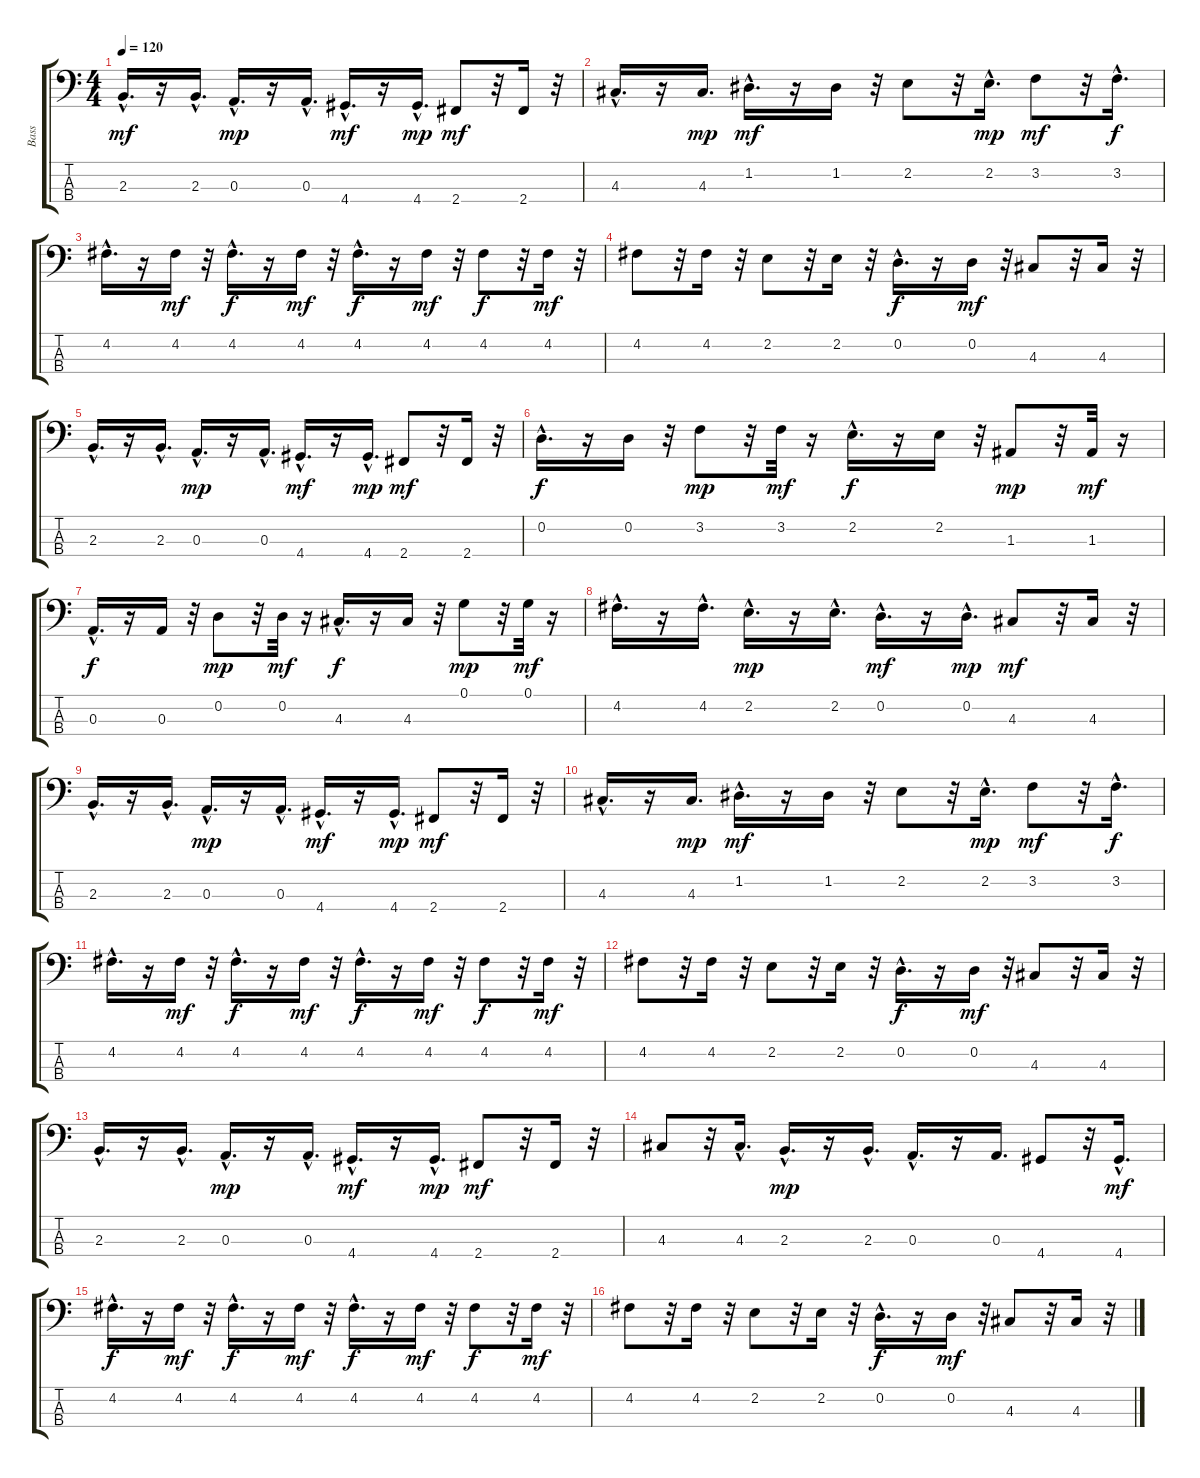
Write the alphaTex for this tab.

\track ("Bass" "Bass") {instrument fretlessbass}
\staff {score tabs}
\tuning (G2 D2 A1 E1) {hide}
\ts (4 4)
\tempo 120
\clef f4
\ks c
2.3{hac}.16{d dy mf} r.16 2.3{hac}.16{d} 0.3{hac}.16{d dy mp} r.16 0.3{hac}.16{d} 4.4{hac}.16{d dy mf} r.16 4.4{hac}.16{d dy mp} 2.4.8{dy mf} r.32 2.4.16 r.32 |
4.3{hac}.16{d} r.16 4.3.16{d dy mp} 1.2{hac}.16{d dy mf} r.16 1.2.16 r.32 2.2.8 r.32 2.2{hac}.16{d dy mp} 3.2.8{dy mf} r.32 3.2{hac}.16{d dy f} |
4.2{hac}.16{d} r.16 4.2.16{dy mf} r.32 4.2{hac}.16{d dy f} r.16 4.2.16{dy mf} r.32 4.2{hac}.16{d dy f} r.16 4.2.16{dy mf} r.32 4.2.8{dy f} r.32 4.2.16{dy mf} r.32 |
4.2.8 r.32 4.2.16 r.32 2.2.8 r.32 2.2.16 r.32 0.2{hac}.16{d dy f} r.16 0.2.16{dy mf} r.32 4.3.8 r.32 4.3.16 r.32 |
2.3{hac}.16{d} r.16 2.3{hac}.16{d} 0.3{hac}.16{d dy mp} r.16 0.3{hac}.16{d} 4.4{hac}.16{d dy mf} r.16 4.4{hac}.16{d dy mp} 2.4.8{dy mf} r.32 2.4.16 r.32 |
0.2{hac}.16{d dy f} r.16 0.2.16 r.32 3.2.8{dy mp} r.32 3.2.32{dy mf} r.16 2.2{hac}.16{d dy f} r.16 2.2.16 r.32 1.3.8{dy mp} r.32 1.3.32{dy mf} r.16 |
0.3{hac}.16{d dy f} r.16 0.3.16 r.32 0.2.8{dy mp} r.32 0.2.32{dy mf} r.16 4.3{hac}.16{d dy f} r.16 4.3.16 r.32 0.1.8{dy mp} r.32 0.1.32{dy mf} r.16 |
4.2{hac}.16{d} r.16 4.2{hac}.16{d} 2.2{hac}.16{d dy mp} r.16 2.2{hac}.16{d} 0.2{hac}.16{d dy mf} r.16 0.2{hac}.16{d dy mp} 4.3.8{dy mf} r.32 4.3.16 r.32 |
2.3{hac}.16{d} r.16 2.3{hac}.16{d} 0.3{hac}.16{d dy mp} r.16 0.3{hac}.16{d} 4.4{hac}.16{d dy mf} r.16 4.4{hac}.16{d dy mp} 2.4.8{dy mf} r.32 2.4.16 r.32 |
4.3{hac}.16{d} r.16 4.3.16{d dy mp} 1.2{hac}.16{d dy mf} r.16 1.2.16 r.32 2.2.8 r.32 2.2{hac}.16{d dy mp} 3.2.8{dy mf} r.32 3.2{hac}.16{d dy f} |
4.2{hac}.16{d} r.16 4.2.16{dy mf} r.32 4.2{hac}.16{d dy f} r.16 4.2.16{dy mf} r.32 4.2{hac}.16{d dy f} r.16 4.2.16{dy mf} r.32 4.2.8{dy f} r.32 4.2.16{dy mf} r.32 |
4.2.8 r.32 4.2.16 r.32 2.2.8 r.32 2.2.16 r.32 0.2{hac}.16{d dy f} r.16 0.2.16{dy mf} r.32 4.3.8 r.32 4.3.16 r.32 |
2.3{hac}.16{d} r.16 2.3{hac}.16{d} 0.3{hac}.16{d dy mp} r.16 0.3{hac}.16{d} 4.4{hac}.16{d dy mf} r.16 4.4{hac}.16{d dy mp} 2.4.8{dy mf} r.32 2.4.16 r.32 |
4.3.8 r.32 4.3{hac}.16{d} 2.3{hac}.16{d dy mp} r.16 2.3{hac}.16{d} 0.3{hac}.16{d} r.16 0.3.16{d} 4.4.8 r.32 4.4{hac}.16{d dy mf} |
4.2{hac}.16{d dy f} r.16 4.2.16{dy mf} r.32 4.2{hac}.16{d dy f} r.16 4.2.16{dy mf} r.32 4.2{hac}.16{d dy f} r.16 4.2.16{dy mf} r.32 4.2.8{dy f} r.32 4.2.16{dy mf} r.32 |
4.2.8 r.32 4.2.16 r.32 2.2.8 r.32 2.2.16 r.32 0.2{hac}.16{d dy f} r.16 0.2.16{dy mf} r.32 4.3.8 r.32 4.3.16 r.32
